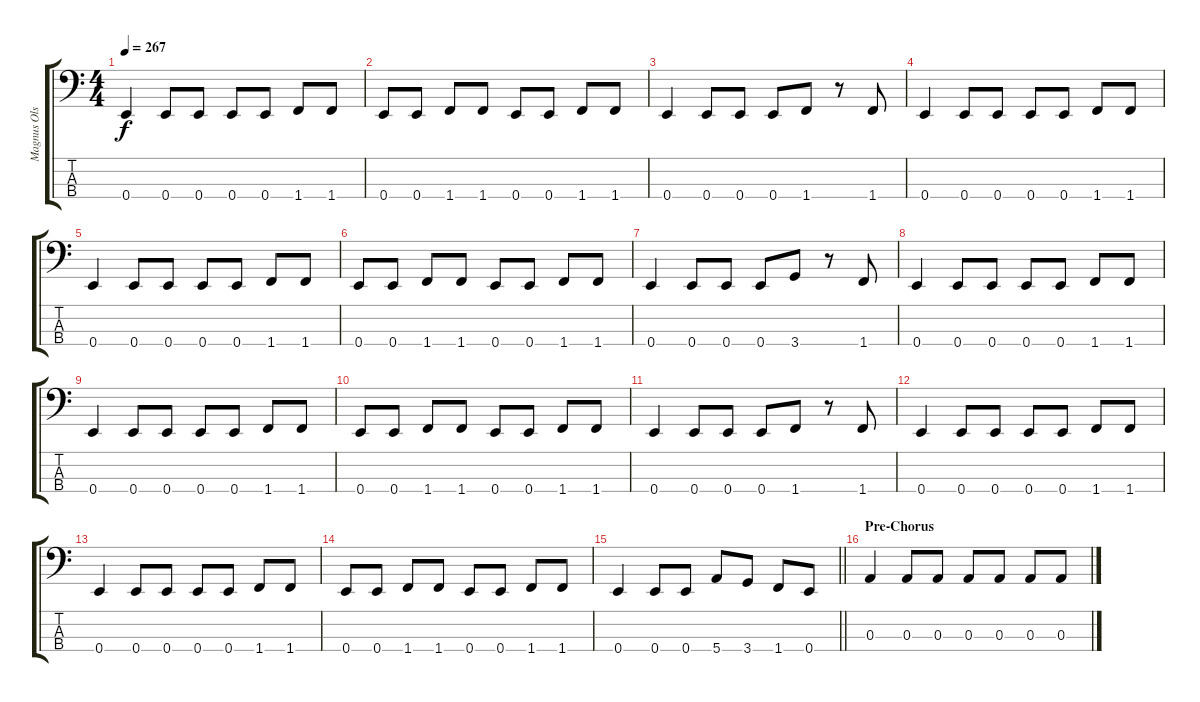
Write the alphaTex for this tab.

\track ("Magnus Olsfelt" "Magnus Ols") {instrument electricbasspick}
\staff {score tabs}
\tuning (G2 D2 A1 E1) {hide}
\ts (4 4)
\tempo 267
\clef f4
\ks c
0.4.4{dy f} 0.4.8 0.4.8 0.4.8 0.4.8 1.4.8 1.4.8 |
0.4.8 0.4.8 1.4.8 1.4.8 0.4.8 0.4.8 1.4.8 1.4.8 |
0.4.4 0.4.8 0.4.8 0.4.8 1.4.8 r.8 1.4.8 |
0.4.4 0.4.8 0.4.8 0.4.8 0.4.8 1.4.8 1.4.8 |
0.4.4 0.4.8 0.4.8 0.4.8 0.4.8 1.4.8 1.4.8 |
0.4.8 0.4.8 1.4.8 1.4.8 0.4.8 0.4.8 1.4.8 1.4.8 |
0.4.4 0.4.8 0.4.8 0.4.8 3.4.8 r.8 1.4.8 |
0.4.4 0.4.8 0.4.8 0.4.8 0.4.8 1.4.8 1.4.8 |
0.4.4 0.4.8 0.4.8 0.4.8 0.4.8 1.4.8 1.4.8 |
0.4.8 0.4.8 1.4.8 1.4.8 0.4.8 0.4.8 1.4.8 1.4.8 |
0.4.4 0.4.8 0.4.8 0.4.8 1.4.8 r.8 1.4.8 |
0.4.4 0.4.8 0.4.8 0.4.8 0.4.8 1.4.8 1.4.8 |
0.4.4 0.4.8 0.4.8 0.4.8 0.4.8 1.4.8 1.4.8 |
0.4.8 0.4.8 1.4.8 1.4.8 0.4.8 0.4.8 1.4.8 1.4.8 |
\barLineRight lightlight
0.4.4 0.4.8 0.4.8 5.4.8 3.4.8 1.4.8 0.4.8 |
\section ("" "Pre-Chorus")
0.3.4 0.3.8 0.3.8 0.3.8 0.3.8 0.3.8 0.3.8
